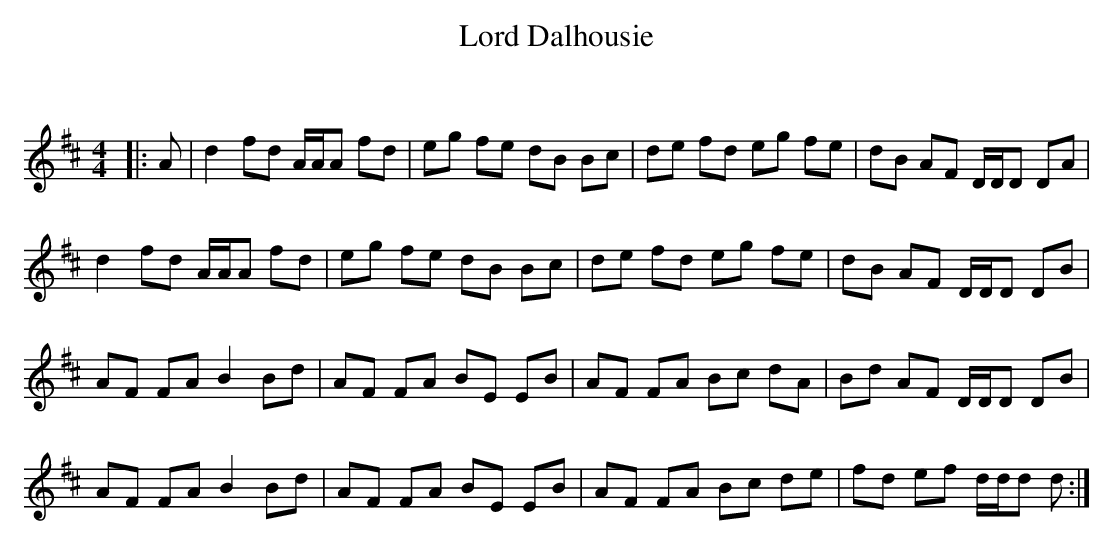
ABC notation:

X:1
T: Lord Dalhousie
C:
Q: 232
K:D
M:4/4
L:1/8
|:A|d2 fd A1/2A1/2A fd|eg fe dB Bc|de fd eg fe|dB AF D1/2D1/2D DA|
d2 fd A1/2A1/2A fd|eg fe dB Bc|de fd eg fe|dB AF D1/2D1/2D DB|
AF FA B2 Bd|AF FA BE EB|AF FA Bc dA|Bd AF D1/2D1/2D DB|
AF FA B2 Bd|AF FA BE EB|AF FA Bc de|fd ef d1/2d1/2d d:|
